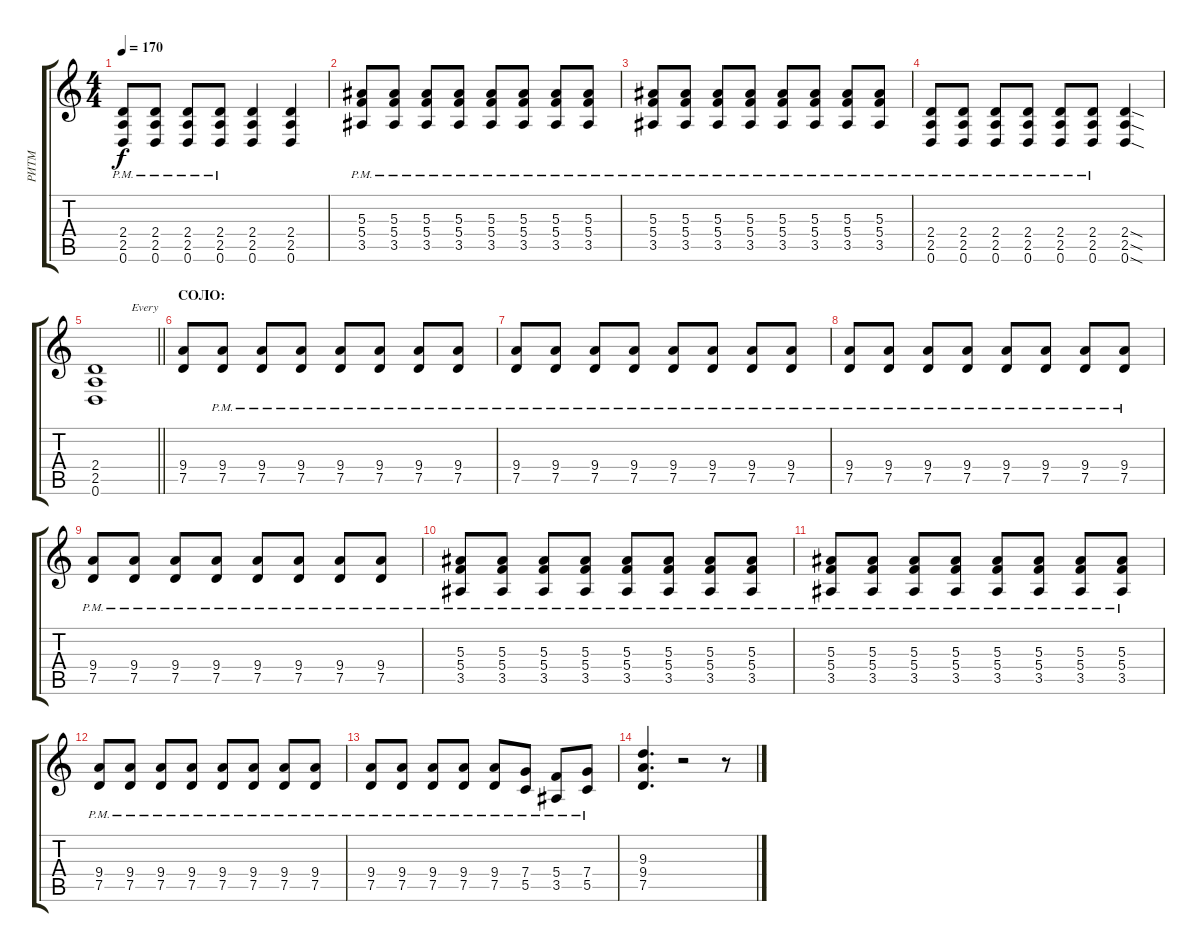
\track ("РИТМ" "РИТМ") {instrument distortionguitar}
\staff {score tabs}
\tuning (D4 A3 F3 C3 G2 D2) {hide}
\ts (4 4)
\tempo 170
\clef g2
\ks c
(2.4{pm} 2.5{pm} 0.6{pm}).8{dy f} (2.4{pm} 2.5{pm} 0.6{pm}).8 (2.4{pm} 2.5{pm} 0.6{pm}).8 (2.4{pm} 2.5{pm} 0.6{pm}).8 (2.4 2.5 0.6).4 (2.4 2.5 0.6).4 |
(5.3{pm} 5.4{pm} 3.5{pm}).8 (5.3{pm} 5.4{pm} 3.5{pm}).8 (5.3{pm} 5.4{pm} 3.5{pm}).8 (5.3{pm} 5.4{pm} 3.5{pm}).8 (5.3{pm} 5.4{pm} 3.5{pm}).8 (5.3{pm} 5.4{pm} 3.5{pm}).8 (5.3{pm} 5.4{pm} 3.5{pm}).8 (5.3{pm} 5.4{pm} 3.5{pm}).8 |
(5.3{pm} 5.4{pm} 3.5{pm}).8 (5.3{pm} 5.4{pm} 3.5{pm}).8 (5.3{pm} 5.4{pm} 3.5{pm}).8 (5.3{pm} 5.4{pm} 3.5{pm}).8 (5.3{pm} 5.4{pm} 3.5{pm}).8 (5.3{pm} 5.4{pm} 3.5{pm}).8 (5.3{pm} 5.4{pm} 3.5{pm}).8 (5.3{pm} 5.4{pm} 3.5{pm}).8 |
(2.4{pm} 2.5{pm} 0.6{pm}).8 (2.4{pm} 2.5{pm} 0.6{pm}).8 (2.4{pm} 2.5{pm} 0.6{pm}).8 (2.4{pm} 2.5{pm} 0.6{pm}).8 (2.4{pm} 2.5{pm} 0.6{pm}).8 (2.4{pm} 2.5{pm} 0.6{pm}).8 (2.4{sod} 2.5{sod} 0.6{sod}).4 |
\barLineRight lightlight
(2.4 2.5 0.6).1{txt "            Every"} |
\section ("" "СОЛО:")
(9.4 7.5).8 (9.4{pm} 7.5{pm}).8 (9.4{pm} 7.5{pm}).8 (9.4{pm} 7.5{pm}).8 (9.4{pm} 7.5{pm}).8 (9.4{pm} 7.5{pm}).8 (9.4{pm} 7.5{pm}).8 (9.4{pm} 7.5{pm}).8 |
(9.4{pm} 7.5{pm}).8 (9.4{pm} 7.5{pm}).8 (9.4{pm} 7.5{pm}).8 (9.4{pm} 7.5{pm}).8 (9.4{pm} 7.5{pm}).8 (9.4{pm} 7.5{pm}).8 (9.4{pm} 7.5{pm}).8 (9.4{pm} 7.5{pm}).8 |
(9.4{pm} 7.5{pm}).8 (9.4{pm} 7.5{pm}).8 (9.4{pm} 7.5{pm}).8 (9.4{pm} 7.5{pm}).8 (9.4{pm} 7.5{pm}).8 (9.4{pm} 7.5{pm}).8 (9.4{pm} 7.5{pm}).8 (9.4{pm} 7.5{pm}).8 |
(9.4{pm} 7.5{pm}).8 (9.4{pm} 7.5{pm}).8 (9.4{pm} 7.5{pm}).8 (9.4{pm} 7.5{pm}).8 (9.4{pm} 7.5{pm}).8 (9.4{pm} 7.5{pm}).8 (9.4{pm} 7.5{pm}).8 (9.4{pm} 7.5{pm}).8 |
(5.3{pm} 5.4{pm} 3.5{pm}).8 (5.3{pm} 5.4{pm} 3.5{pm}).8 (5.3{pm} 5.4{pm} 3.5{pm}).8 (5.3{pm} 5.4{pm} 3.5{pm}).8 (5.3{pm} 5.4{pm} 3.5{pm}).8 (5.3{pm} 5.4{pm} 3.5{pm}).8 (5.3{pm} 5.4{pm} 3.5{pm}).8 (5.3{pm} 5.4{pm} 3.5{pm}).8 |
(5.3{pm} 5.4{pm} 3.5{pm}).8 (5.3{pm} 5.4{pm} 3.5{pm}).8 (5.3{pm} 5.4{pm} 3.5{pm}).8 (5.3{pm} 5.4{pm} 3.5{pm}).8 (5.3{pm} 5.4{pm} 3.5{pm}).8 (5.3{pm} 5.4{pm} 3.5{pm}).8 (5.3{pm} 5.4{pm} 3.5{pm}).8 (5.3{pm} 5.4{pm} 3.5{pm}).8 |
(9.4{pm} 7.5{pm}).8 (9.4{pm} 7.5{pm}).8 (9.4{pm} 7.5{pm}).8 (9.4{pm} 7.5{pm}).8 (9.4{pm} 7.5{pm}).8 (9.4{pm} 7.5{pm}).8 (9.4{pm} 7.5{pm}).8 (9.4{pm} 7.5{pm}).8 |
(9.4{pm} 7.5{pm}).8 (9.4{pm} 7.5{pm}).8 (9.4{pm} 7.5{pm}).8 (9.4{pm} 7.5{pm}).8 (9.4{pm} 7.5{pm}).8 (7.4{pm} 5.5{pm}).8 (5.4{pm} 3.5{pm}).8 (7.4{pm} 5.5{pm}).8 |
(9.3 9.4 7.5).4{d} r.2 r.8
